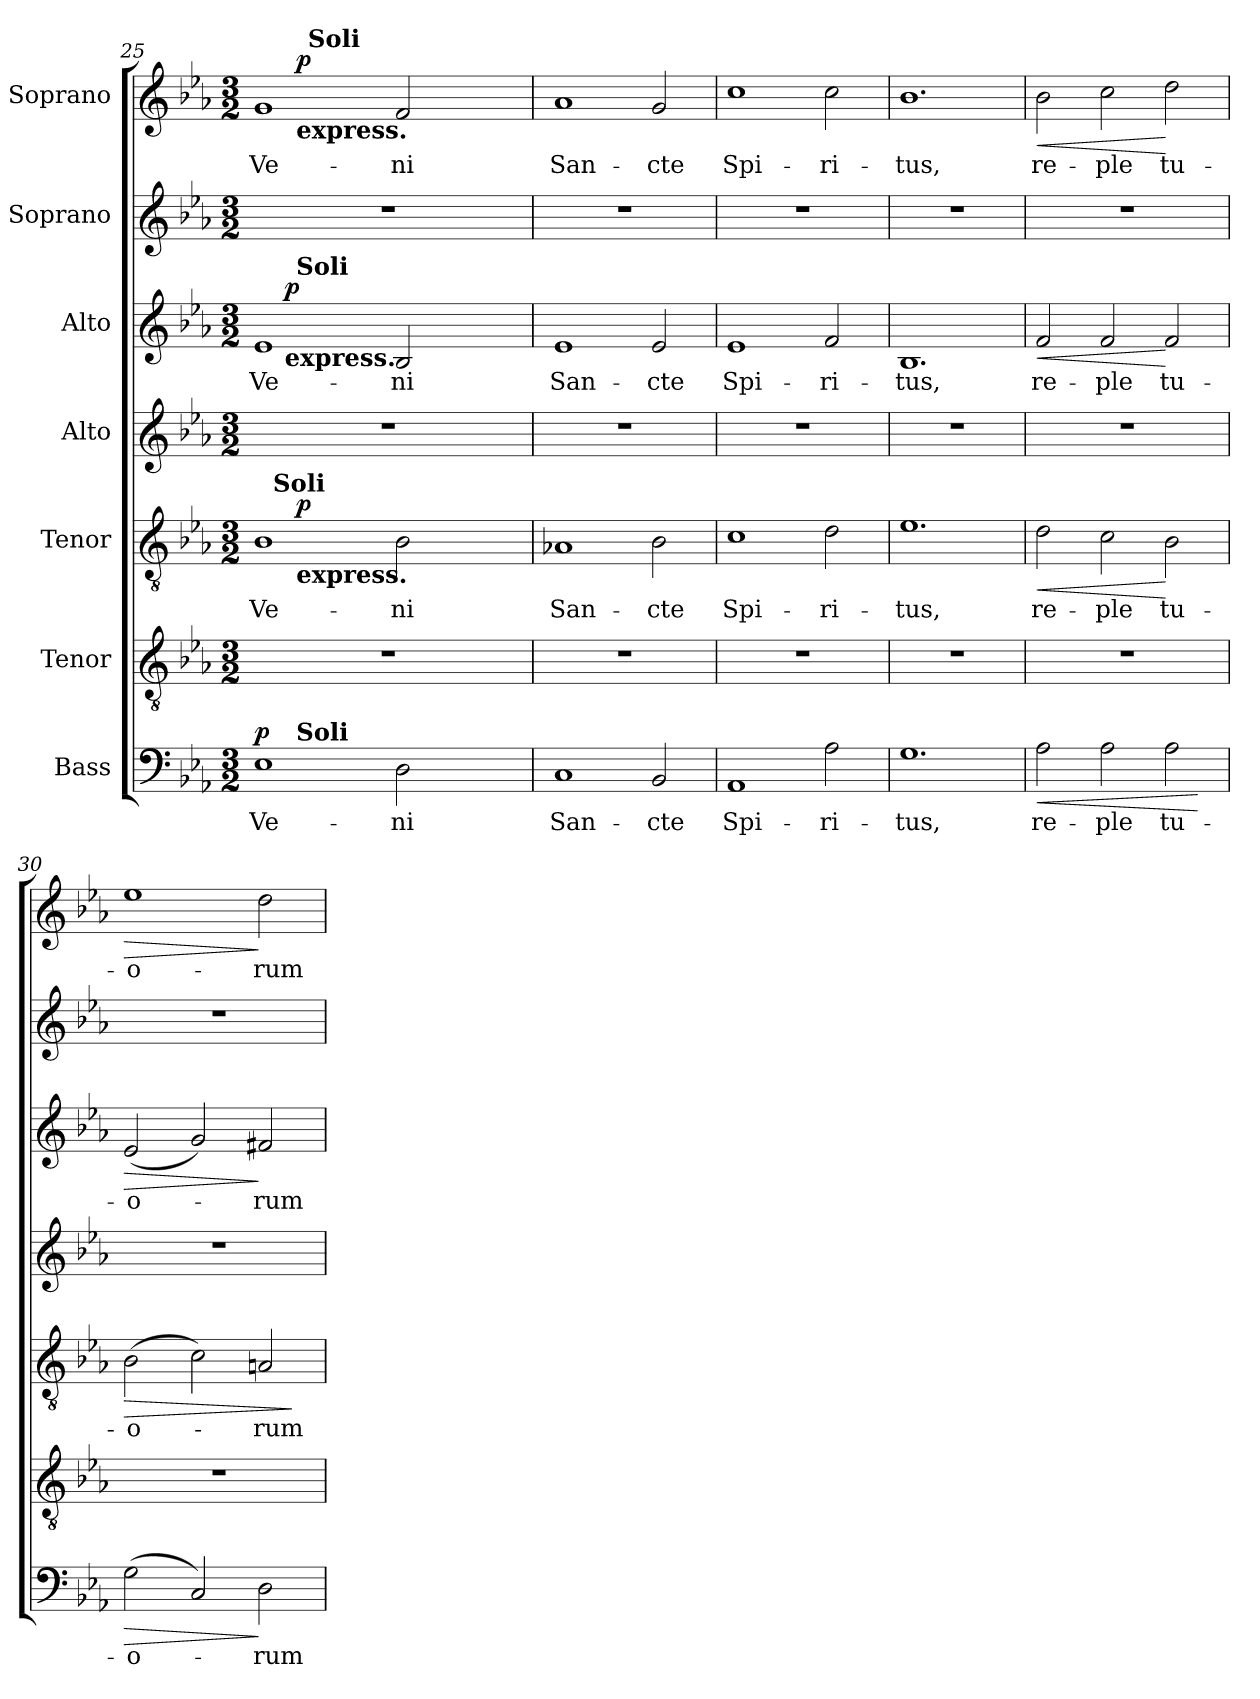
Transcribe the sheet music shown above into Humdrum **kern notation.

**kern	**text	**dynam	**kern	**kern	**text	**dynam	**kern	**kern	**text	**dynam	**kern	**kern	**text	**dynam
*part7	*part7	*part7	*part6	*part5	*part5	*part5	*part4	*part3	*part3	*part3	*part2	*part1	*part1	*part1
*staff7	*staff7	*staff7	*staff6	*staff5	*staff5	*staff5	*staff4	*staff3	*staff3	*staff3	*staff2	*staff1	*staff1	*staff1
*I"Bass	*	*	*I"Tenor	*I"Tenor	*	*	*I"Alto	*I"Alto	*	*	*I"Soprano	*I"Soprano	*	*
*clefF4	*	*	*clefGv2	*clefGv2	*	*	*clefG2	*clefG2	*	*	*clefG2	*clefG2	*	*
*k[b-e-a-]	*	*	*k[b-e-a-]	*k[b-e-a-]	*	*	*k[b-e-a-]	*k[b-e-a-]	*	*	*k[b-e-a-]	*k[b-e-a-]	*	*
*E-:	*	*	*E-:	*E-:	*	*	*E-:	*E-:	*	*	*E-:	*E-:	*	*
*M3/2	*	*	*M3/2	*M3/2	*	*	*M3/2	*M3/2	*	*	*M3/2	*M3/2	*	*
=25	=25	=25	=25	=25	=25	=25	=25	=25	=25	=25	=25	=25	=25	=25
!LO:TX:b:B:t=express.	!	!	!	!	!	!	!	!	!	!	!	!	!	!
!	!LO:LY:b	!LO:DY:b	!	!	!LO:LY:b	!	!	!	!LO:LY:b	!	!	!	!LO:LY:b	!
*^	*	*	*	*^	*	*	*	*^	*	*	*	*^	*	*
*	*	*	*	*	*	*^	*	*	*	*	*^	*	*	*	*	*^	*	*
1E-	8ryy	Ve-	p	1.r	1B-	8ryy	16ryy	Ve-	.	1.r	1e-	16.ryy	8ryy	Ve-	.	1.r	1g	8ryy	8ryy	Ve-	.
!	!	!	!	!	!	!	!LO:TX:a:B:t=Soli	!	!	!	!	!	!	!	!	!	!	!	!	!	!
.	.	.	.	.	.	.	1ryy	.	.	.	.	.	.	.	.	.	.	.	.	.	.
!	!	!	!	!	!	!	!	!	!	!	!	!LO:TX:b:B:t=express.	!	!	!	!	!	!	!	!	!
!	!	!	!	!	!	!	!	!	!	!	!	!	!	!	!LO:DY:b	!	!	!	!	!	!
.	.	.	.	.	.	.	.	.	.	.	.	1ryy	.	.	p	.	.	.	.	.	.
!	!	!	!	!	!	!	!	!	!	!	!	!	!	!	!	!	!	!LO:TX:b:B:t=express.	!	!	!
!	!	!	!	!	!	!	!	!	!	!	!	!	!LO:TX:a:B:t=Soli	!	!	!	!	!	!	!	!
!	!	!	!	!	!	!LO:TX:b:B:t=express.	!	!	!	!	!	!	!	!	!	!	!	!	!	!	!
!	!LO:TX:a:B:t=Soli	!	!	!	!	!	!	!	!	!	!	!	!	!	!	!	!	!	!	!	!
!	!	!	!	!	!	!	!	!	!LO:DY:b	!	!	!	!	!	!	!	!	!	!	!	!LO:DY:b
.	1ryy	.	.	.	.	1ryy	.	.	p	.	.	.	1ryy	.	.	.	.	1ryy	32ryy	.	p
!	!	!	!	!	!	!	!	!	!	!	!	!	!	!	!	!	!	!	!LO:TX:a:B:t=Soli	!	!
.	.	.	.	.	.	.	.	.	.	.	.	.	.	.	.	.	.	.	1ryy	.	.
!	!	!LO:LY:b	!	!	!	!	!	!LO:LY:b	!	!	!	!	!	!LO:LY:b	!	!	!	!	!	!LO:LY:b	!
2D\	.	-ni	.	.	2B-\	.	.	-ni	.	.	2B-/	.	.	-ni	.	.	2f/	.	.	-ni	.
.	.	.	.	.	.	.	4..ryy	.	.	.	.	.	.	.	.	.	.	.	.	.	.
.	.	.	.	.	.	.	.	.	.	.	.	4ryy	.	.	.	.	.	.	.	.	.
.	4.ryy	.	.	.	.	4.ryy	.	.	.	.	.	.	4.ryy	.	.	.	.	4.ryy	.	.	.
.	.	.	.	.	.	.	.	.	.	.	.	.	.	.	.	.	.	.	4ryy	.	.
.	.	.	.	.	.	.	.	.	.	.	.	8ryy	.	.	.	.	.	.	.	.	.
.	.	.	.	.	.	.	.	.	.	.	.	.	.	.	.	.	.	.	16.ryy	.	.
.	.	.	.	.	.	.	.	.	.	.	.	32ryy	.	.	.	.	.	.	.	.	.
=26	=26	=26	=26	=26	=26	=26	=26	=26	=26	=26	=26	=26	=26	=26	=26	=26	=26	=26	=26	=26	=26
!	!	!LO:LY:b	!	!	!	!	!	!LO:LY:b	!	!	!	!	!	!LO:LY:b	!	!	!	!	!	!LO:LY:b	!
*v	*v	*	*	*	*v	*v	*v	*	*	*	*v	*v	*v	*	*	*	*v	*v	*v	*	*
1C	San-	.	1.r	1A-X	San-	.	1.r	1e-	San-	.	1.r	1a-	San-	.
!	!LO:LY:b	!	!	!	!LO:LY:b	!	!	!	!LO:LY:b	!	!	!	!LO:LY:b	!
2BB-/	-cte	.	.	2B-\	-cte	.	.	2e-/	-cte	.	.	2g/	-cte	.
=27	=27	=27	=27	=27	=27	=27	=27	=27	=27	=27	=27	=27	=27	=27
!	!LO:LY:b	!	!	!	!LO:LY:b	!	!	!	!LO:LY:b	!	!	!	!LO:LY:b	!
1AA-	Spi-	.	1.r	1c	Spi-	.	1.r	1e-	Spi-	.	1.r	1cc	Spi-	.
!	!LO:LY:b	!	!	!	!LO:LY:b	!	!	!	!LO:LY:b	!	!	!	!LO:LY:b	!
2A-\	-ri-	.	.	2d\	-ri-	.	.	2f/	-ri-	.	.	2cc\	-ri-	.
=28	=28	=28	=28	=28	=28	=28	=28	=28	=28	=28	=28	=28	=28	=28
!	!LO:LY:b	!	!	!	!LO:LY:b	!	!	!	!LO:LY:b	!	!	!	!LO:LY:b	!
1.G	-tus,	.	1.r	1.e-	-tus,	.	1.r	1.B-	-tus,	.	1.r	1.b-	-tus,	.
=29	=29	=29	=29	=29	=29	=29	=29	=29	=29	=29	=29	=29	=29	=29
!	!LO:LY:b	!LO:HP:b	!	!	!LO:LY:b	!LO:HP:b	!	!	!LO:LY:b	!LO:HP:b	!	!	!LO:LY:b	!LO:HP:b
2A-\	re-	<	1.r	2d\	re-	<	1.r	2f/	re-	<	1.r	2b-\	re-	<
!	!LO:LY:b	!	!	!	!LO:LY:b	!	!	!	!LO:LY:b	!	!	!	!LO:LY:b	!
2A-\	-ple	.	.	2c\	-ple	.	.	2f/	-ple	.	.	2cc\	-ple	.
!	!LO:LY:b	!	!	!	!LO:LY:b	!	!	!	!LO:LY:b	!	!	!	!LO:LY:b	!
2A-\	tu-	.	.	2B-\	tu-	[	.	2f/	tu-	[	.	2dd\	tu-	[
.	.	[	.	.	.	.	.	.	.	.	.	.	.	.
!!LO:LB:g=z
=30	=30	=30	=30	=30	=30	=30	=30	=30	=30	=30	=30	=30	=30	=30
!	!LO:LY:b	!LO:HP:b	!	!	!LO:LY:b	!LO:HP:b	!	!	!LO:LY:b	!LO:HP:b	!	!	!LO:LY:b	!LO:HP:b
(>2G\	-o-	>	1.r	(>2B-\	-o-	>	1.r	(<2e-/	-o-	>	1.r	1ee-	-o-	>
2C/)	.	.	.	2c\)	.	.	.	2g/)	.	.	.	.	.	.
!	!LO:LY:b	!	!	!	!LO:LY:b	!	!	!	!LO:LY:b	!	!	!	!LO:LY:b	!
2D\	-rum	]	.	2An/	-rum	.	.	2f#X/	-rum	]	.	2dd\	-rum	]
.	.	.	.	.	.	]	.	.	.	.	.	.	.	.
=	=	=	=	=	=	=	=	=	=	=	=	=	=	=
*-	*-	*-	*-	*-	*-	*-	*-	*-	*-	*-	*-	*-	*-	*-
